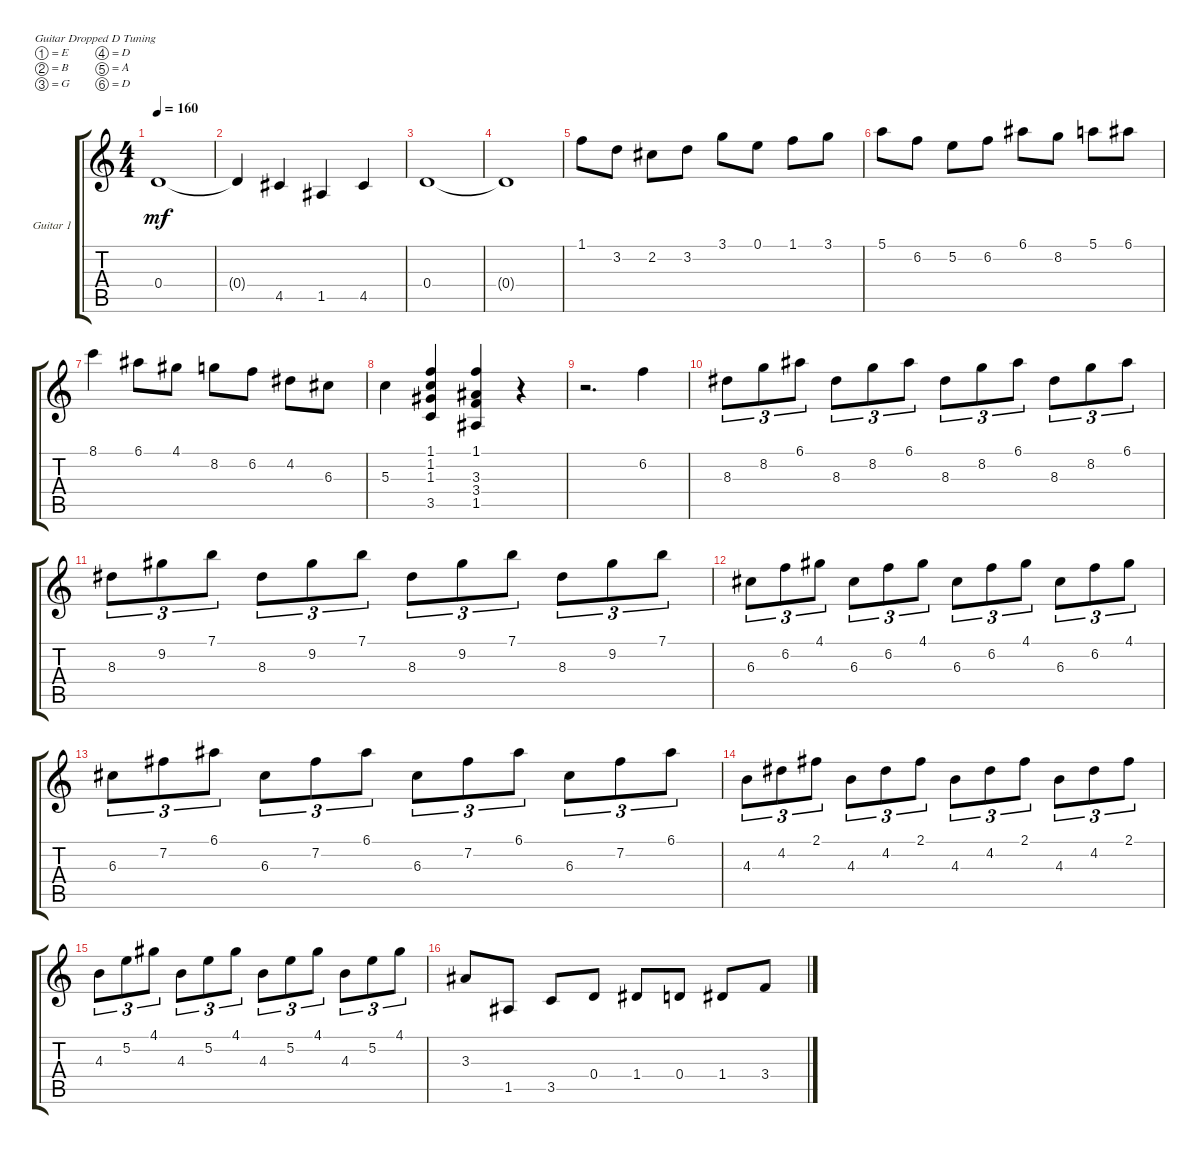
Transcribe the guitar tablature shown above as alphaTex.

\bracketExtendMode groupsimilarinstruments
\firstSystemTrackNameOrientation horizontal
\otherSystemsTrackNameOrientation horizontal
\track ("Guitar 1" "Guitar 1") {instrument acousticguitarsteel}
\staff {score tabs}
\tuning (E4 B3 G3 D3 A2 D2)
\ts (4 4)
\tempo 160
\clef g2
\ks c
0.4.1{dy mf} |
0.4{t}.4 4.5.4 1.5.4 4.5.4 |
0.4.1 |
0.4{t}.1 |
1.1.8 3.2.8 2.2.8 3.2.8 3.1.8 0.1.8 1.1.8 3.1.8 |
5.1.8 6.2.8 5.2.8 6.2.8 6.1.8 8.2.8 5.1.8 6.1.8 |
8.1.4 6.1.8 4.1.8 8.2.8 6.2.8 4.2.8 6.3.8 |
5.3.4 (1.1 1.2 1.3 3.5).4 (1.1 3.3 3.4 1.5).4 r.4 |
r.2{d} 6.2.4 |
8.3.8{tu (3 2)} 8.2.8{tu (3 2)} 6.1.8{tu (3 2)} 8.3.8{tu (3 2)} 8.2.8{tu (3 2)} 6.1.8{tu (3 2)} 8.3.8{tu (3 2)} 8.2.8{tu (3 2)} 6.1.8{tu (3 2)} 8.3.8{tu (3 2)} 8.2.8{tu (3 2)} 6.1.8{tu (3 2)} |
8.3.8{tu (3 2)} 9.2.8{tu (3 2)} 7.1.8{tu (3 2)} 8.3.8{tu (3 2)} 9.2.8{tu (3 2)} 7.1.8{tu (3 2)} 8.3.8{tu (3 2)} 9.2.8{tu (3 2)} 7.1.8{tu (3 2)} 8.3.8{tu (3 2)} 9.2.8{tu (3 2)} 7.1.8{tu (3 2)} |
6.3.8{tu (3 2)} 6.2.8{tu (3 2)} 4.1.8{tu (3 2)} 6.3.8{tu (3 2)} 6.2.8{tu (3 2)} 4.1.8{tu (3 2)} 6.3.8{tu (3 2)} 6.2.8{tu (3 2)} 4.1.8{tu (3 2)} 6.3.8{tu (3 2)} 6.2.8{tu (3 2)} 4.1.8{tu (3 2)} |
6.3.8{tu (3 2)} 7.2.8{tu (3 2)} 6.1.8{tu (3 2)} 6.3.8{tu (3 2)} 7.2.8{tu (3 2)} 6.1.8{tu (3 2)} 6.3.8{tu (3 2)} 7.2.8{tu (3 2)} 6.1.8{tu (3 2)} 6.3.8{tu (3 2)} 7.2.8{tu (3 2)} 6.1.8{tu (3 2)} |
4.3.8{tu (3 2)} 4.2.8{tu (3 2)} 2.1.8{tu (3 2)} 4.3.8{tu (3 2)} 4.2.8{tu (3 2)} 2.1.8{tu (3 2)} 4.3.8{tu (3 2)} 4.2.8{tu (3 2)} 2.1.8{tu (3 2)} 4.3.8{tu (3 2)} 4.2.8{tu (3 2)} 2.1.8{tu (3 2)} |
4.3.8{tu (3 2)} 5.2.8{tu (3 2)} 4.1.8{tu (3 2)} 4.3.8{tu (3 2)} 5.2.8{tu (3 2)} 4.1.8{tu (3 2)} 4.3.8{tu (3 2)} 5.2.8{tu (3 2)} 4.1.8{tu (3 2)} 4.3.8{tu (3 2)} 5.2.8{tu (3 2)} 4.1.8{tu (3 2)} |
3.3.8 1.5.8 3.5.8 0.4.8 1.4.8 0.4.8 1.4.8 3.4.8
